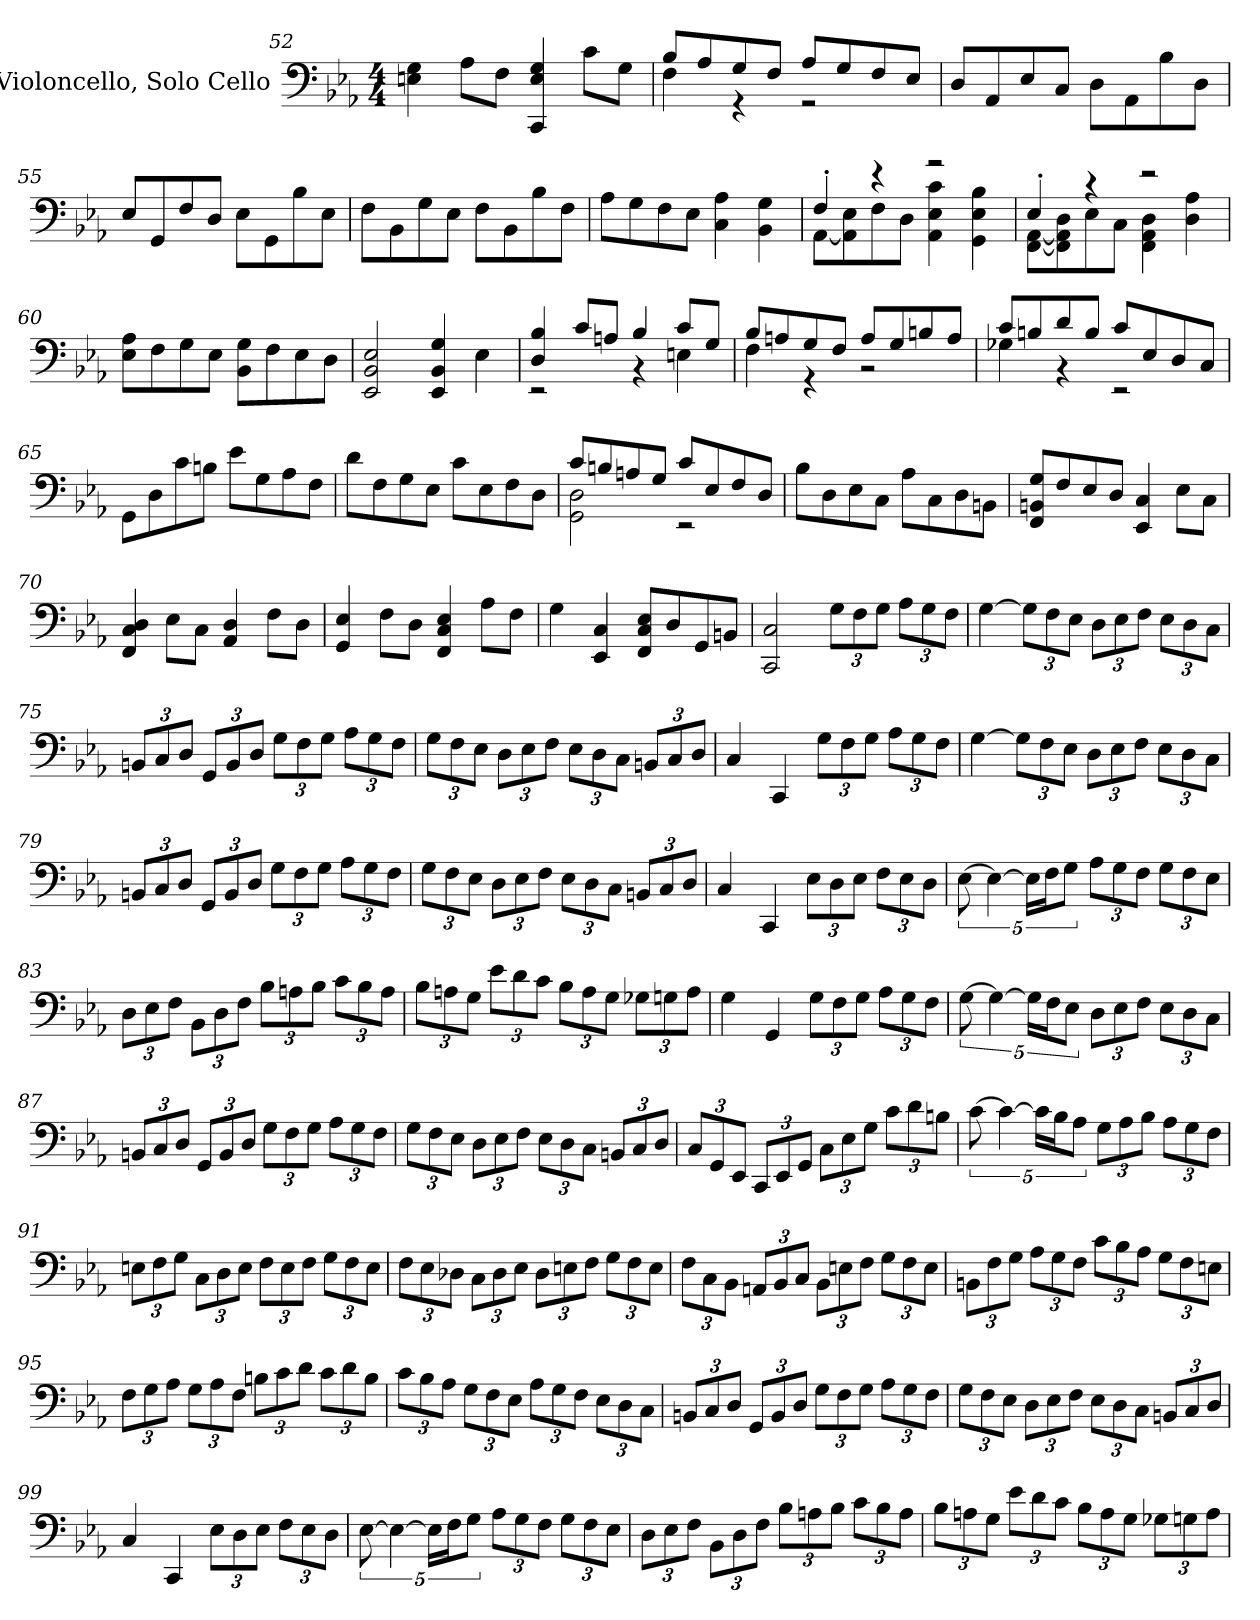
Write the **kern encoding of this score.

**kern
*part1
*staff1
*I"Violoncello, Solo Cello
*I'Vc.
!!LO:LB:g=z
*clefF4
*k[b-e-a-]
*M4/4
=52
4En\ 4G\
8A-\L
8F\J
4CC/ 4E/ 4G/
8c\L
8G\J
=53
*^
8B-/L	4F\
8A-/	.
8G/	4r
8F/J	.
8A-/L	2r
8G/	.
8F/	.
8E-/J	.
*v	*v
=54
8D/L
8AA-/
8E-/
8C/J
8D\L
8AA-\
8B-\
8D\J
=55
8E-/L
8GG/
8F/
8D/J
8E-\L
8GG\
8B-\
8E-\J
=56
8F\L
8BB-\
8G\
8E-\J
8F\L
8BB-\
8B-\
8F\J
!!LO:PB:g=z
=57
8A-\L
8G\
8F\
8E-\J
4C\ 4A-\
4BB-\ 4G\
=58
*^
4F'/	[8AA-\L
.	8AA-\] 8E-\
4r	8F\
.	8D\J
2r	4AA-\ 4E-\ 4c\
.	4GG\ 4E-\ 4B-\
=59	=59
4E-'/	[8FF\ [8AA-\L
.	8FF\] 8AA-\] 8D\
4r	8E-\
.	8C\J
2r	4FF\ 4AA-\ 4D\
.	4D\ 4A-\
*v	*v
=60
8E-\ 8A-\L
8F\
8G\
8E-\J
8BB-\ 8G\L
8F\
8E-\
8D\J
=61
2EE-/ 2BB-/ 2E-/
4EE-/ 4BB-/ 4G/
4E-\
=62
*^
4D/ 4B-/	2r
8c/L	.
8An/J	.
4B-/	4r
8c/L	4En\
8G/J	.
!!LO:LB:g=z	!!
=63	=63
8B-/L	4F\
8An/	.
8G/	4r
8F/J	.
8A/L	2r
8G/	.
8Bn/	.
8A/J	.
=64	=64
8c/L	4G-X\
8Bn/	.
8d/	4r
8B/J	.
8c/L	2r
8E-/	.
8D/	.
8C/J	.
*v	*v
=65
8GG\L
8D\
8c\
8Bn\J
8e-\L
8G\
8A-\
8F\J
=66
8d\L
8F\
8G\
8E-\J
8c\L
8E-\
8F\
8D\J
!!LO:LB:g=z
=67
*^
8c/L	2GG\ 2D\
8Bn/	.
8An/	.
8G/J	.
8c/L	2r
8E-/	.
8F/	.
8D/J	.
*v	*v
=68
8B-\L
8D\
8E-\
8C\J
8A-\L
8C\
8D\
8BBn\J
=69
8FF/ 8BBn/ 8G/L
8F/
8E-/
8D/J
4EE-/ 4C/
8E-\L
8C\J
=70
4FF/ 4C/ 4D/
8E-\L
8C\J
4AA-/ 4D/
8F\L
8D\J
=71
4GG/ 4E-/
8F\L
8D\J
4FF/ 4C/ 4E-/
8A-\L
8F\J
!!LO:LB:g=z
=72
4G\
4EE-/ 4C/
8FF/ 8C/ 8E-/L
8D/
8GG/
8BBn/J
=73
2CC/ 2C/
*Xbrackettup
12G\L
12F\
12G\J
12A-\L
12G\
12F\J
=74
[4G\
12G\L]
12F\
12E-\J
12D\L
12E-\
12F\J
12E-\L
12D\
12C\J
=75
12BBn/L
12C/
12D/J
12GG/L
12BB/
12D/J
12G\L
12F\
12G\J
12A-\L
12G\
12F\J
!!LO:LB:g=z
=76
12G\L
12F\
12E-\J
12D\L
12E-\
12F\J
12E-\L
12D\
12C\J
12BBn/L
12C/
12D/J
=77
4C/
4CC/
12G\L
12F\
12G\J
12A-\L
12G\
12F\J
=78
[4G\
12G\L]
12F\
12E-\J
12D\L
12E-\
12F\J
12E-\L
12D\
12C\J
=79
12BBn/L
12C/
12D/J
12GG/L
12BB/
12D/J
12G\L
12F\
12G\J
12A-\L
12G\
12F\J
!!LO:LB:g=z
=80
12G\L
12F\
12E-\J
12D\L
12E-\
12F\J
12E-\L
12D\
12C\J
12BBn/L
12C/
12D/J
=81
4C/
4CC/
12E-\L
12D\
12E-\J
12F\L
12E-\
12D\J
=82
*brackettup
[10E-\
5E-\_
20E-\LL]
20F\J
10G\J
*Xbrackettup
12A-\L
12G\
12F\J
12G\L
12F\
12E-\J
=83
12D\L
12E-\
12F\J
12BB-\L
12D\
12F\J
12B-\L
12An\
12B-\J
12c\L
12B-\
12A\J
!!LO:LB:g=z
=84
12B-\L
12An\
12G\J
12e-\L
12d\
12c\J
12B-\L
12A\
12G\J
12G-X\L
12Gn\
12A\J
=85
4G\
4GG/
12G\L
12F\
12G\J
12A-\L
12G\
12F\J
=86
*brackettup
[10G\
5G\_
20G\LL]
20F\J
10E-\J
*Xbrackettup
12D\L
12E-\
12F\J
12E-\L
12D\
12C\J
!!LO:LB:g=z
=87
12BBn/L
12C/
12D/J
12GG/L
12BB/
12D/J
12G\L
12F\
12G\J
12A-\L
12G\
12F\J
=88
12G\L
12F\
12E-\J
12D\L
12E-\
12F\J
12E-\L
12D\
12C\J
12BBn/L
12C/
12D/J
=89
12C/L
12GG/
12EE-/J
12CC/L
12EE-/
12GG/J
12C\L
12E-\
12G\J
12c\L
12d\
12Bn\J
!!LO:LB:g=z
=90
*brackettup
[10c\
5c\_
20c\LL]
20B-\J
10A-\J
*Xbrackettup
12G\L
12A-\
12B-\J
12A-\L
12G\
12F\J
=91
12En\L
12F\
12G\J
12C\L
12D\
12E\J
12F\L
12E\
12F\J
12G\L
12F\
12E\J
=92
12F\L
12E-\
12D-X\J
12C\L
12D-\
12E-\J
12D-\L
12En\
12F\J
12G\L
12F\
12E\J
!!LO:LB:g=z
=93
12F\L
12C\
12BB-\J
12AAn/L
12BB-/
12C/J
12BB-\L
12En\
12F\J
12G\L
12F\
12E\J
=94
12BBn\L
12F\
12G\J
12A-\L
12G\
12F\J
12c\L
12B-\
12A-\J
12G\L
12F\
12En\J
=95
12F\L
12G\
12A-\J
12G\L
12A-\
12F\J
12Bn\L
12c\
12d\J
12c\L
12d\
12B\J
!!LO:LB:g=z
=96
12c\L
12B-\
12A-\J
12G\L
12F\
12E-\J
12A-\L
12G\
12F\J
12E-\L
12D\
12C\J
=97
12BBn/L
12C/
12D/J
12GG/L
12BB/
12D/J
12G\L
12F\
12G\J
12A-\L
12G\
12F\J
=98
12G\L
12F\
12E-\J
12D\L
12E-\
12F\J
12E-\L
12D\
12C\J
12BBn/L
12C/
12D/J
=99
4C/
4CC/
12E-\L
12D\
12E-\J
12F\L
12E-\
12D\J
!!LO:PB:g=z
=100
*brackettup
[10E-\
5E-\_
20E-\LL]
20F\J
10G\J
*Xbrackettup
12A-\L
12G\
12F\J
12G\L
12F\
12E-\J
=101
12D\L
12E-\
12F\J
12BB-\L
12D\
12F\J
12B-\L
12An\
12B-\J
12c\L
12B-\
12A\J
=102
12B-\L
12An\
12G\J
12e-\L
12d\
12c\J
12B-\L
12A\
12G\J
12G-X\L
12Gn\
12A\J
=
*-
